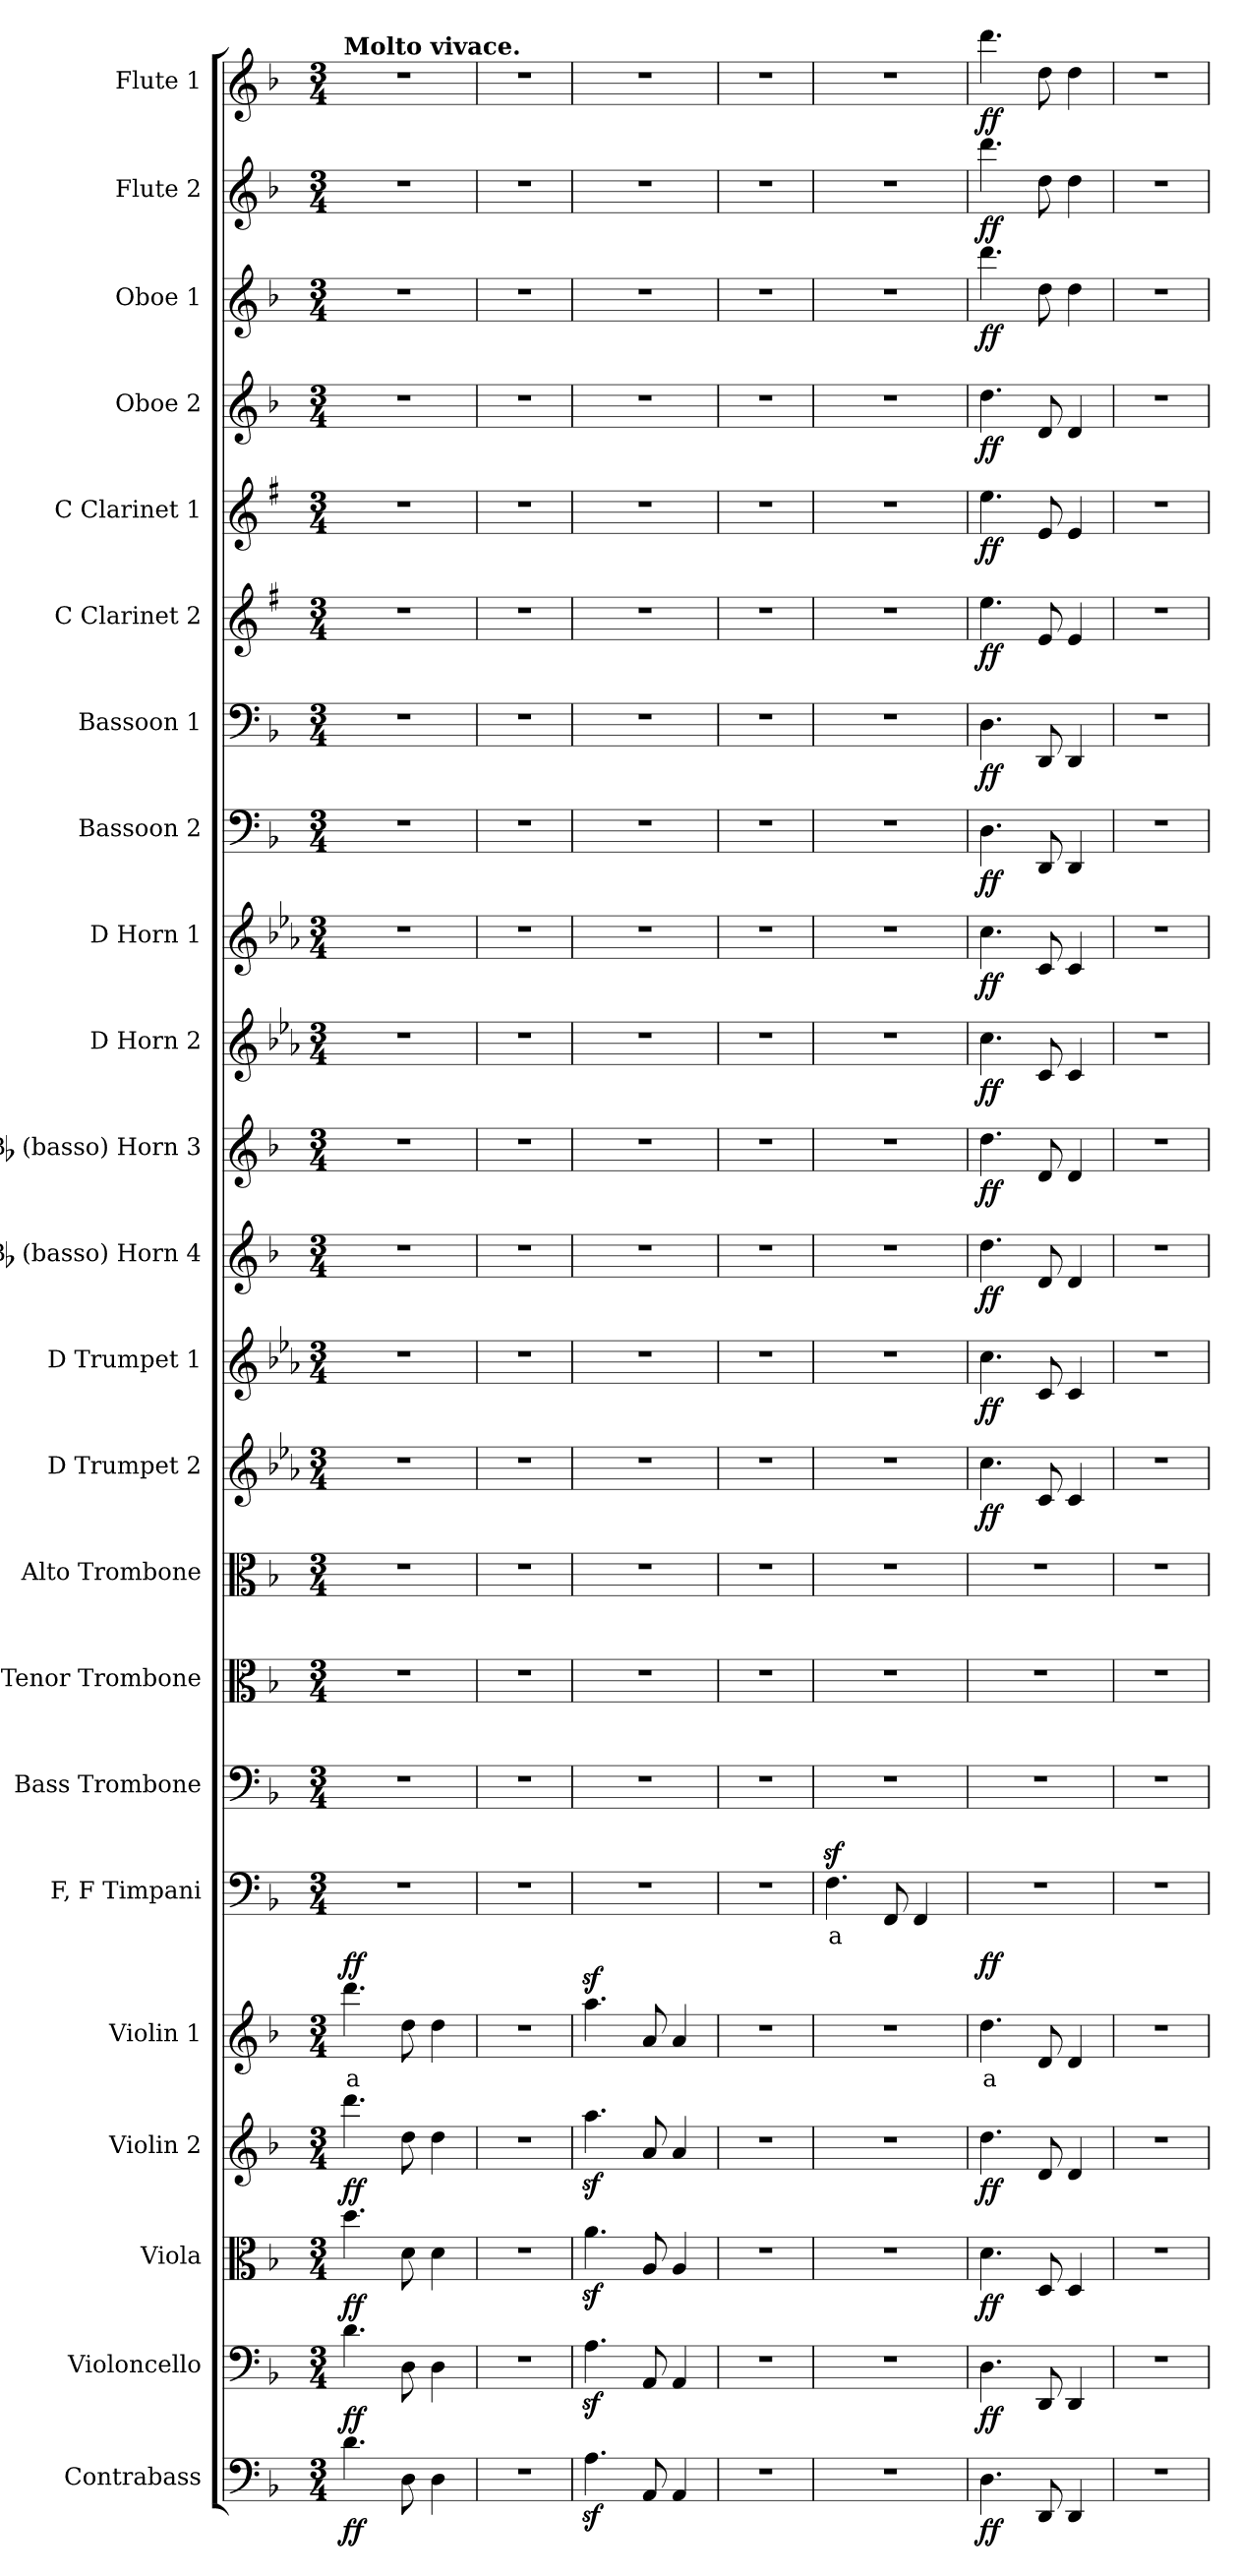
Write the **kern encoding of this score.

**kern	**dynam	**kern	**dynam	**kern	**dynam	**kern	**dynam	**kern	**text	**dynam	**kern	**text	**kern	**kern	**kern	**kern	**dynam	**kern	**dynam	**kern	**dynam	**kern	**dynam	**kern	**dynam	**kern	**dynam	**kern	**dynam	**kern	**dynam	**kern	**dynam	**kern	**dynam	**kern	**dynam	**kern	**dynam	**kern	**dynam	**kern	**dynam
*part23	*part23	*part22	*part22	*part21	*part21	*part20	*part20	*part19	*part19	*part19	*part18	*part18	*part17	*part16	*part15	*part14	*part14	*part13	*part13	*part12	*part12	*part11	*part11	*part10	*part10	*part9	*part9	*part8	*part8	*part7	*part7	*part6	*part6	*part5	*part5	*part4	*part4	*part3	*part3	*part2	*part2	*part1	*part1
*staff23	*staff23	*staff22	*staff22	*staff21	*staff21	*staff20	*staff20	*staff19	*staff19	*staff19	*staff18	*staff18	*staff17	*staff16	*staff15	*staff14	*staff14	*staff13	*staff13	*staff12	*staff12	*staff11	*staff11	*staff10	*staff10	*staff9	*staff9	*staff8	*staff8	*staff7	*staff7	*staff6	*staff6	*staff5	*staff5	*staff4	*staff4	*staff3	*staff3	*staff2	*staff2	*staff1	*staff1
*I"Contrabass	*	*I"Violoncello	*	*I"Viola	*	*I"Violin 2	*	*I"Violin 1	*	*	*I"F, F Timpani	*	*I"Bass Trombone	*I"Tenor Trombone	*I"Alto Trombone	*I"D Trumpet 2	*	*I"D Trumpet 1	*	*I"Bb (basso) Horn 4	*	*I"Bb (basso) Horn 3	*	*I"D Horn 2	*	*I"D Horn 1	*	*I"Bassoon 2	*	*I"Bassoon 1	*	*I"C Clarinet 2	*	*I"C Clarinet 1	*	*I"Oboe 2	*	*I"Oboe 1	*	*I"Flute 2	*	*I"Flute 1	*
*I'Cb	*	*I'Vc	*	*I'Vla	*	*I'Vln 2	*	*I'Vln 1	*	*	*I'Timp	*	*I'B Trb	*I'T Trb	*I'A Trb	*I'Tpt 2	*	*I'Tpt 1	*	*I'Hn 4	*	*I'Hn 3	*	*I'Hn 2	*	*I'Hn 1	*	*I'Bsn 2	*	*I'Bsn 1	*	*I'Cl 2	*	*I'Cl 1	*	*I'Ob 2	*	*I'Ob 1	*	*I'Fl 2	*	*I'Fl 1	*
*clefF4	*	*clefF4	*	*clefC3	*	*clefG2	*	*clefG2	*	*	*clefF4	*	*clefF4	*clefC3	*clefC3	*clefG2	*	*clefG2	*	*clefG2	*	*clefG2	*	*clefG2	*	*clefG2	*	*clefF4	*	*clefF4	*	*clefG2	*	*clefG2	*	*clefG2	*	*clefG2	*	*clefG2	*	*clefG2	*
*ITrd7c12	*	*	*	*	*	*	*	*	*	*	*	*	*	*	*	*ITrd-1c-2	*	*ITrd-1c-2	*	*ITrd8c14	*	*ITrd8c14	*	*ITrd6c10	*	*ITrd6c10	*	*	*	*	*	*ITrd1c2	*	*ITrd1c2	*	*	*	*	*	*	*	*	*
*k[b-]	*	*k[b-]	*	*k[b-]	*	*k[b-]	*	*k[b-]	*	*	*k[b-]	*	*k[b-]	*k[b-]	*k[b-]	*k[b-]	*	*k[b-]	*	*k[b-]	*	*k[b-]	*	*k[b-]	*	*k[b-]	*	*k[b-]	*	*k[b-]	*	*k[b-]	*	*k[b-]	*	*k[b-]	*	*k[b-]	*	*k[b-]	*	*k[b-]	*
*M3/4	*	*M3/4	*	*M3/4	*	*M3/4	*	*M3/4	*	*	*M3/4	*	*M3/4	*M3/4	*M3/4	*M3/4	*	*M3/4	*	*M3/4	*	*M3/4	*	*M3/4	*	*M3/4	*	*M3/4	*	*M3/4	*	*M3/4	*	*M3/4	*	*M3/4	*	*M3/4	*	*M3/4	*	*M3/4	*
*MM348	*	*MM348	*	*MM348	*	*MM348	*	*MM348	*	*	*MM348	*	*MM348	*MM348	*MM348	*MM348	*	*MM348	*	*MM348	*	*MM348	*	*MM348	*	*MM348	*	*MM348	*	*MM348	*	*MM348	*	*MM348	*	*MM348	*	*MM348	*	*MM348	*	*MM348	*
=1	=1	=1	=1	=1	=1	=1	=1	=1	=1	=1	=1	=1	=1	=1	=1	=1	=1	=1	=1	=1	=1	=1	=1	=1	=1	=1	=1	=1	=1	=1	=1	=1	=1	=1	=1	=1	=1	=1	=1	=1	=1	=1	=1
!	!	!	!	!	!	!	!	!	!	!	!	!	!	!	!	!	!	!	!	!	!	!	!	!	!	!	!	!	!	!	!	!	!	!	!	!	!	!	!	!	!	!LO:TX:a:B:t=Molto vivace.	!
!	!LO:DY:b	!	!LO:DY:b	!	!LO:DY:b	!	!LO:DY:b	!	!LO:LY:b:color=#FF0000	!LO:DY:b	!	!	!	!	!	!	!	!	!	!	!	!	!	!	!	!	!	!	!	!	!	!	!	!	!	!	!	!	!	!	!	!	!
4.D\	ff	4.d\	ff	4.dd\	ff	4.ddd\	ff	4.ddd\	a	ff	2.r	.	2.r	2.r	2.r	2.r	.	2.r	.	2.r	.	2.r	.	2.r	.	2.r	.	2.r	.	2.r	.	2.r	.	2.r	.	2.r	.	2.r	.	2.r	.	2.r	.
8DD\	.	8D\	.	8d\	.	8dd\	.	8dd\	.	.	.	.	.	.	.	.	.	.	.	.	.	.	.	.	.	.	.	.	.	.	.	.	.	.	.	.	.	.	.	.	.	.	.
4DD\	.	4D\	.	4d\	.	4dd\	.	4dd\	.	.	.	.	.	.	.	.	.	.	.	.	.	.	.	.	.	.	.	.	.	.	.	.	.	.	.	.	.	.	.	.	.	.	.
=2	=2	=2	=2	=2	=2	=2	=2	=2	=2	=2	=2	=2	=2	=2	=2	=2	=2	=2	=2	=2	=2	=2	=2	=2	=2	=2	=2	=2	=2	=2	=2	=2	=2	=2	=2	=2	=2	=2	=2	=2	=2	=2	=2
2.r	.	2.r	.	2.r	.	2.r	.	2.r	.	.	2.r	.	2.r	2.r	2.r	2.r	.	2.r	.	2.r	.	2.r	.	2.r	.	2.r	.	2.r	.	2.r	.	2.r	.	2.r	.	2.r	.	2.r	.	2.r	.	2.r	.
=3	=3	=3	=3	=3	=3	=3	=3	=3	=3	=3	=3	=3	=3	=3	=3	=3	=3	=3	=3	=3	=3	=3	=3	=3	=3	=3	=3	=3	=3	=3	=3	=3	=3	=3	=3	=3	=3	=3	=3	=3	=3	=3	=3
4.AAz<\	.	4.Az<\	.	4.az<\	.	4.aaz<\	.	4.aaz<\	.	.	2.r	.	2.r	2.r	2.r	2.r	.	2.r	.	2.r	.	2.r	.	2.r	.	2.r	.	2.r	.	2.r	.	2.r	.	2.r	.	2.r	.	2.r	.	2.r	.	2.r	.
8AAA/	.	8AA/	.	8A/	.	8a/	.	8a/	.	.	.	.	.	.	.	.	.	.	.	.	.	.	.	.	.	.	.	.	.	.	.	.	.	.	.	.	.	.	.	.	.	.	.
4AAA/	.	4AA/	.	4A/	.	4a/	.	4a/	.	.	.	.	.	.	.	.	.	.	.	.	.	.	.	.	.	.	.	.	.	.	.	.	.	.	.	.	.	.	.	.	.	.	.
=4	=4	=4	=4	=4	=4	=4	=4	=4	=4	=4	=4	=4	=4	=4	=4	=4	=4	=4	=4	=4	=4	=4	=4	=4	=4	=4	=4	=4	=4	=4	=4	=4	=4	=4	=4	=4	=4	=4	=4	=4	=4	=4	=4
2.r	.	2.r	.	2.r	.	2.r	.	2.r	.	.	2.r	.	2.r	2.r	2.r	2.r	.	2.r	.	2.r	.	2.r	.	2.r	.	2.r	.	2.r	.	2.r	.	2.r	.	2.r	.	2.r	.	2.r	.	2.r	.	2.r	.
=5	=5	=5	=5	=5	=5	=5	=5	=5	=5	=5	=5	=5	=5	=5	=5	=5	=5	=5	=5	=5	=5	=5	=5	=5	=5	=5	=5	=5	=5	=5	=5	=5	=5	=5	=5	=5	=5	=5	=5	=5	=5	=5	=5
!	!	!	!	!	!	!	!	!	!	!	!	!LO:LY:b:color=#FF0000	!	!	!	!	!	!	!	!	!	!	!	!	!	!	!	!	!	!	!	!	!	!	!	!	!	!	!	!	!	!	!
2.r	.	2.r	.	2.r	.	2.r	.	2.r	.	.	4.Fz<\	a	2.r	2.r	2.r	2.r	.	2.r	.	2.r	.	2.r	.	2.r	.	2.r	.	2.r	.	2.r	.	2.r	.	2.r	.	2.r	.	2.r	.	2.r	.	2.r	.
.	.	.	.	.	.	.	.	.	.	.	8FF/	.	.	.	.	.	.	.	.	.	.	.	.	.	.	.	.	.	.	.	.	.	.	.	.	.	.	.	.	.	.	.	.
.	.	.	.	.	.	.	.	.	.	.	4FF/	.	.	.	.	.	.	.	.	.	.	.	.	.	.	.	.	.	.	.	.	.	.	.	.	.	.	.	.	.	.	.	.
=6	=6	=6	=6	=6	=6	=6	=6	=6	=6	=6	=6	=6	=6	=6	=6	=6	=6	=6	=6	=6	=6	=6	=6	=6	=6	=6	=6	=6	=6	=6	=6	=6	=6	=6	=6	=6	=6	=6	=6	=6	=6	=6	=6
!	!LO:DY:b	!	!LO:DY:b	!	!LO:DY:b	!	!LO:DY:b	!	!LO:LY:b:color=#FF0000	!LO:DY:b	!	!	!	!	!	!	!LO:DY:b	!	!LO:DY:b	!	!LO:DY:b	!	!LO:DY:b	!	!LO:DY:b	!	!LO:DY:b	!	!LO:DY:b	!	!LO:DY:b	!	!LO:DY:b	!	!LO:DY:b	!	!LO:DY:b	!	!LO:DY:b	!	!LO:DY:b	!	!LO:DY:b
4.DD\	ff	4.D\	ff	4.d\	ff	4.dd\	ff	4.dd\	a	ff	2.r	.	2.r	2.r	2.r	4.dd\	ff	4.dd\	ff	4.d\	ff	4.d\	ff	4.d\	ff	4.d\	ff	4.D\	ff	4.D\	ff	4.dd\	ff	4.dd\	ff	4.dd\	ff	4.ddd\	ff	4.ddd\	ff	4.ddd\	ff
8DDD/	.	8DD/	.	8D/	.	8d/	.	8d/	.	.	.	.	.	.	.	8d/	.	8d/	.	8D/	.	8D/	.	8D/	.	8D/	.	8DD/	.	8DD/	.	8d/	.	8d/	.	8d/	.	8dd\	.	8dd\	.	8dd\	.
4DDD/	.	4DD/	.	4D/	.	4d/	.	4d/	.	.	.	.	.	.	.	4d/	.	4d/	.	4D/	.	4D/	.	4D/	.	4D/	.	4DD/	.	4DD/	.	4d/	.	4d/	.	4d/	.	4dd\	.	4dd\	.	4dd\	.
=7	=7	=7	=7	=7	=7	=7	=7	=7	=7	=7	=7	=7	=7	=7	=7	=7	=7	=7	=7	=7	=7	=7	=7	=7	=7	=7	=7	=7	=7	=7	=7	=7	=7	=7	=7	=7	=7	=7	=7	=7	=7	=7	=7
2.r	.	2.r	.	2.r	.	2.r	.	2.r	.	.	2.r	.	2.r	2.r	2.r	2.r	.	2.r	.	2.r	.	2.r	.	2.r	.	2.r	.	2.r	.	2.r	.	2.r	.	2.r	.	2.r	.	2.r	.	2.r	.	2.r	.
=	=	=	=	=	=	=	=	=	=	=	=	=	=	=	=	=	=	=	=	=	=	=	=	=	=	=	=	=	=	=	=	=	=	=	=	=	=	=	=	=	=	=	=
*-	*-	*-	*-	*-	*-	*-	*-	*-	*-	*-	*-	*-	*-	*-	*-	*-	*-	*-	*-	*-	*-	*-	*-	*-	*-	*-	*-	*-	*-	*-	*-	*-	*-	*-	*-	*-	*-	*-	*-	*-	*-	*-	*-
